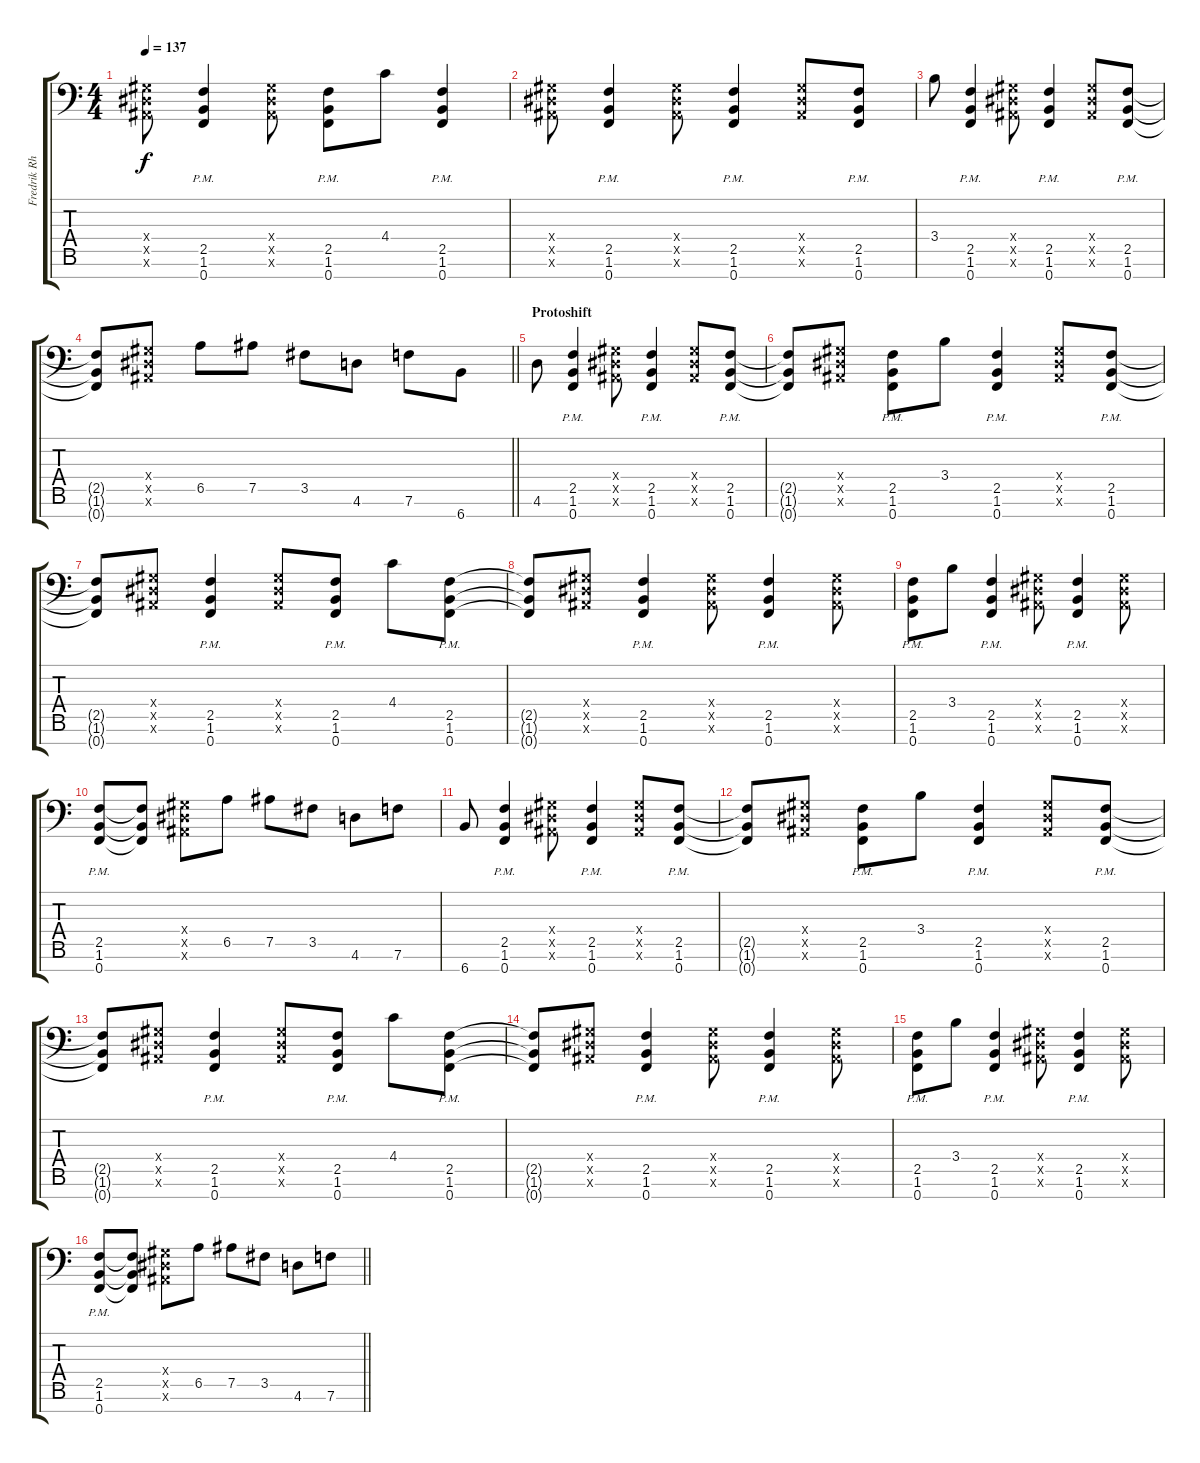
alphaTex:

\track ("Fredrik Rhythm" "Fredrik Rh") {instrument distortionguitar}
\staff {score tabs}
\tuning (Bb3 Gb3 Db3 Ab2 Eb2 Bb1 F1) {hide}
\ts (4 4)
\tempo 137
\clef f4
\ks c
(0.4{x} 0.5{x} 0.6{x}).8{dy f} (2.5{pm} 1.6{pm} 0.7{pm}).4 (0.4{x} 0.5{x} 0.6{x}).8 (2.5{pm} 1.6 0.7).8 4.4.8 (2.5{pm} 1.6{pm} 0.7{pm}).4 |
(0.4{x} 0.5{x} 0.6{x}).8 (2.5{pm} 1.6{pm} 0.7{pm}).4 (0.4{x} 0.5{x} 0.6{x}).8 (2.5{pm} 1.6{pm} 0.7{pm}).4 (0.4{x} 0.5{x} 0.6{x}).8 (2.5{pm} 1.6 0.7).8 |
3.4.8 (2.5{pm} 1.6{pm} 0.7{pm}).4 (0.4{x} 0.5{x} 0.6{x}).8 (2.5{pm} 1.6{pm} 0.7{pm}).4 (0.4{x} 0.5{x} 0.6{x}).8 (2.5{pm} 1.6{pm} 0.7{pm}).8 |
\barLineRight lightlight
(2.5{t} 1.6{t} 0.7{t}).8 (0.4{x} 0.5{x} 0.6{x}).8 6.5.8 7.5.8 3.5.8 4.6.8 7.6.8 6.7.8 |
\section ("" "Protoshift")
4.6.8 (2.5{pm} 1.6{pm} 0.7{pm}).4 (0.4{x} 0.5{x} 0.6{x}).8 (2.5{pm} 1.6{pm} 0.7{pm}).4 (0.4{x} 0.5{x} 0.6{x}).8 (2.5{pm} 1.6{pm} 0.7{pm}).8 |
(2.5{t} 1.6{t} 0.7{t}).8 (0.4{x} 0.5{x} 0.6{x}).8 (2.5{pm} 1.6 0.7).8 3.4.8 (2.5{pm} 1.6{pm} 0.7{pm}).4 (0.4{x} 0.5{x} 0.6{x}).8 (2.5{pm} 1.6{pm} 0.7{pm}).8 |
(2.5{t} 1.6{t} 0.7{t}).8 (0.4{x} 0.5{x} 0.6{x}).8 (2.5{pm} 1.6{pm} 0.7{pm}).4 (0.4{x} 0.5{x} 0.6{x}).8 (2.5{pm} 1.6 0.7).8 4.4.8 (2.5{pm} 1.6{pm} 0.7{pm}).8 |
(2.5{t} 1.6{t} 0.7{t}).8 (0.4{x} 0.5{x} 0.6{x}).8 (2.5{pm} 1.6{pm} 0.7{pm}).4 (0.4{x} 0.5{x} 0.6{x}).8 (2.5{pm} 1.6{pm} 0.7{pm}).4 (0.4{x} 0.5{x} 0.6{x}).8 |
(2.5{pm} 1.6 0.7).8 3.4.8 (2.5{pm} 1.6{pm} 0.7{pm}).4 (0.4{x} 0.5{x} 0.6{x}).8 (2.5{pm} 1.6{pm} 0.7{pm}).4 (0.4{x} 0.5{x} 0.6{x}).8 |
(2.5{pm} 1.6{pm} 0.7{pm}).8 (2.5{t} 1.6{t} 0.7{t}).8 (0.4{x} 0.5{x} 0.6{x}).8 6.5.8 7.5.8 3.5.8 4.6.8 7.6.8 |
6.7.8 (2.5{pm} 1.6{pm} 0.7{pm}).4 (0.4{x} 0.5{x} 0.6{x}).8 (2.5{pm} 1.6{pm} 0.7{pm}).4 (0.4{x} 0.5{x} 0.6{x}).8 (2.5{pm} 1.6{pm} 0.7{pm}).8 |
(2.5{t} 1.6{t} 0.7{t}).8 (0.4{x} 0.5{x} 0.6{x}).8 (2.5{pm} 1.6 0.7).8 3.4.8 (2.5{pm} 1.6{pm} 0.7{pm}).4 (0.4{x} 0.5{x} 0.6{x}).8 (2.5{pm} 1.6{pm} 0.7{pm}).8 |
(2.5{t} 1.6{t} 0.7{t}).8 (0.4{x} 0.5{x} 0.6{x}).8 (2.5{pm} 1.6{pm} 0.7{pm}).4 (0.4{x} 0.5{x} 0.6{x}).8 (2.5{pm} 1.6 0.7).8 4.4.8 (2.5{pm} 1.6{pm} 0.7{pm}).8 |
(2.5{t} 1.6{t} 0.7{t}).8 (0.4{x} 0.5{x} 0.6{x}).8 (2.5{pm} 1.6{pm} 0.7{pm}).4 (0.4{x} 0.5{x} 0.6{x}).8 (2.5{pm} 1.6{pm} 0.7{pm}).4 (0.4{x} 0.5{x} 0.6{x}).8 |
(2.5{pm} 1.6 0.7).8 3.4.8 (2.5{pm} 1.6{pm} 0.7{pm}).4 (0.4{x} 0.5{x} 0.6{x}).8 (2.5{pm} 1.6{pm} 0.7{pm}).4 (0.4{x} 0.5{x} 0.6{x}).8 |
\barLineRight lightlight
(2.5{pm} 1.6{pm} 0.7{pm}).8 (2.5{t} 1.6{t} 0.7{t}).8 (0.4{x} 0.5{x} 0.6{x}).8 6.5.8 7.5.8 3.5.8 4.6.8 7.6.8
